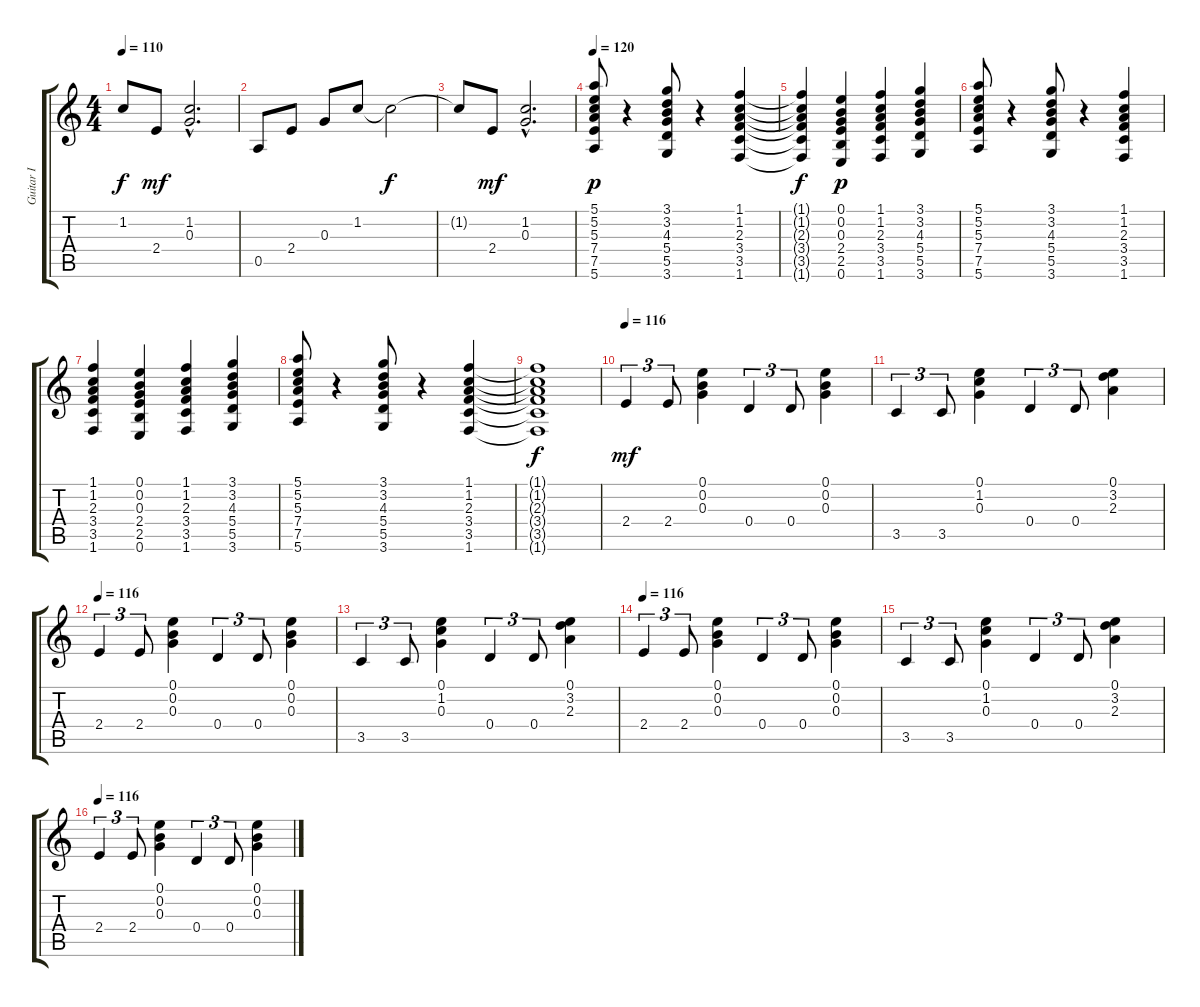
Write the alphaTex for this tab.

\track ("Guitar I" "Guitar I") {instrument overdrivenguitar}
\staff {score tabs}
\tuning (E4 B3 G3 D3 A2 E2) {hide}
\ts (4 4)
\tempo 110
\clef g2
\ks c
1.2{t}.8{dy f} 2.4.8{dy mf} (1.2{hac} 0.3{hac}).2{d} |
0.5.8 2.4.8 0.3.8 1.2.8 1.2{t}.2{dy f} |
1.2{t}.8 2.4.8{dy mf} (1.2{hac} 0.3{hac}).2{d} |
\tempo 120
(5.1 5.2 5.3 7.4 7.5 5.6).8{dy p} r.4 (3.1 3.2 4.3 5.4 5.5 3.6).8 r.4 (1.1 1.2 2.3 3.4 3.5 1.6).4 |
(1.1{t} 1.2{t} 2.3{t} 3.4{t} 3.5{t} 1.6{t}).4{dy f} (0.1 0.2 0.3 2.4 2.5 0.6).4{dy p} (1.1 1.2 2.3 3.4 3.5 1.6).4 (3.1 3.2 4.3 5.4 5.5 3.6).4 |
(5.1 5.2 5.3 7.4 7.5 5.6).8 r.4 (3.1 3.2 4.3 5.4 5.5 3.6).8 r.4 (1.1 1.2 2.3 3.4 3.5 1.6).4 |
(1.1 1.2 2.3 3.4 3.5 1.6).4 (0.1 0.2 0.3 2.4 2.5 0.6).4 (1.1 1.2 2.3 3.4 3.5 1.6).4 (3.1 3.2 4.3 5.4 5.5 3.6).4 |
(5.1 5.2 5.3 7.4 7.5 5.6).8 r.4 (3.1 3.2 4.3 5.4 5.5 3.6).8 r.4 (1.1 1.2 2.3 3.4 3.5 1.6).4 |
(1.1{t} 1.2{t} 2.3{t} 3.4{t} 3.5{t} 1.6{t}).1{dy f} |
\tempo 116
2.4.4{tu (3 2) dy mf} 2.4.8{tu (3 2)} (0.1 0.2 0.3).4 0.4.4{tu (3 2)} 0.4.8{tu (3 2)} (0.1 0.2 0.3).4 |
3.5.4{tu (3 2)} 3.5.8{tu (3 2)} (0.1 1.2 0.3).4 0.4.4{tu (3 2)} 0.4.8{tu (3 2)} (0.1 3.2 2.3).4 |
\tempo 116
2.4.4{tu (3 2)} 2.4.8{tu (3 2)} (0.1 0.2 0.3).4 0.4.4{tu (3 2)} 0.4.8{tu (3 2)} (0.1 0.2 0.3).4 |
3.5.4{tu (3 2)} 3.5.8{tu (3 2)} (0.1 1.2 0.3).4 0.4.4{tu (3 2)} 0.4.8{tu (3 2)} (0.1 3.2 2.3).4 |
\tempo 116
2.4.4{tu (3 2)} 2.4.8{tu (3 2)} (0.1 0.2 0.3).4 0.4.4{tu (3 2)} 0.4.8{tu (3 2)} (0.1 0.2 0.3).4 |
3.5.4{tu (3 2)} 3.5.8{tu (3 2)} (0.1 1.2 0.3).4 0.4.4{tu (3 2)} 0.4.8{tu (3 2)} (0.1 3.2 2.3).4 |
\tempo 116
2.4.4{tu (3 2)} 2.4.8{tu (3 2)} (0.1 0.2 0.3).4 0.4.4{tu (3 2)} 0.4.8{tu (3 2)} (0.1 0.2 0.3).4
